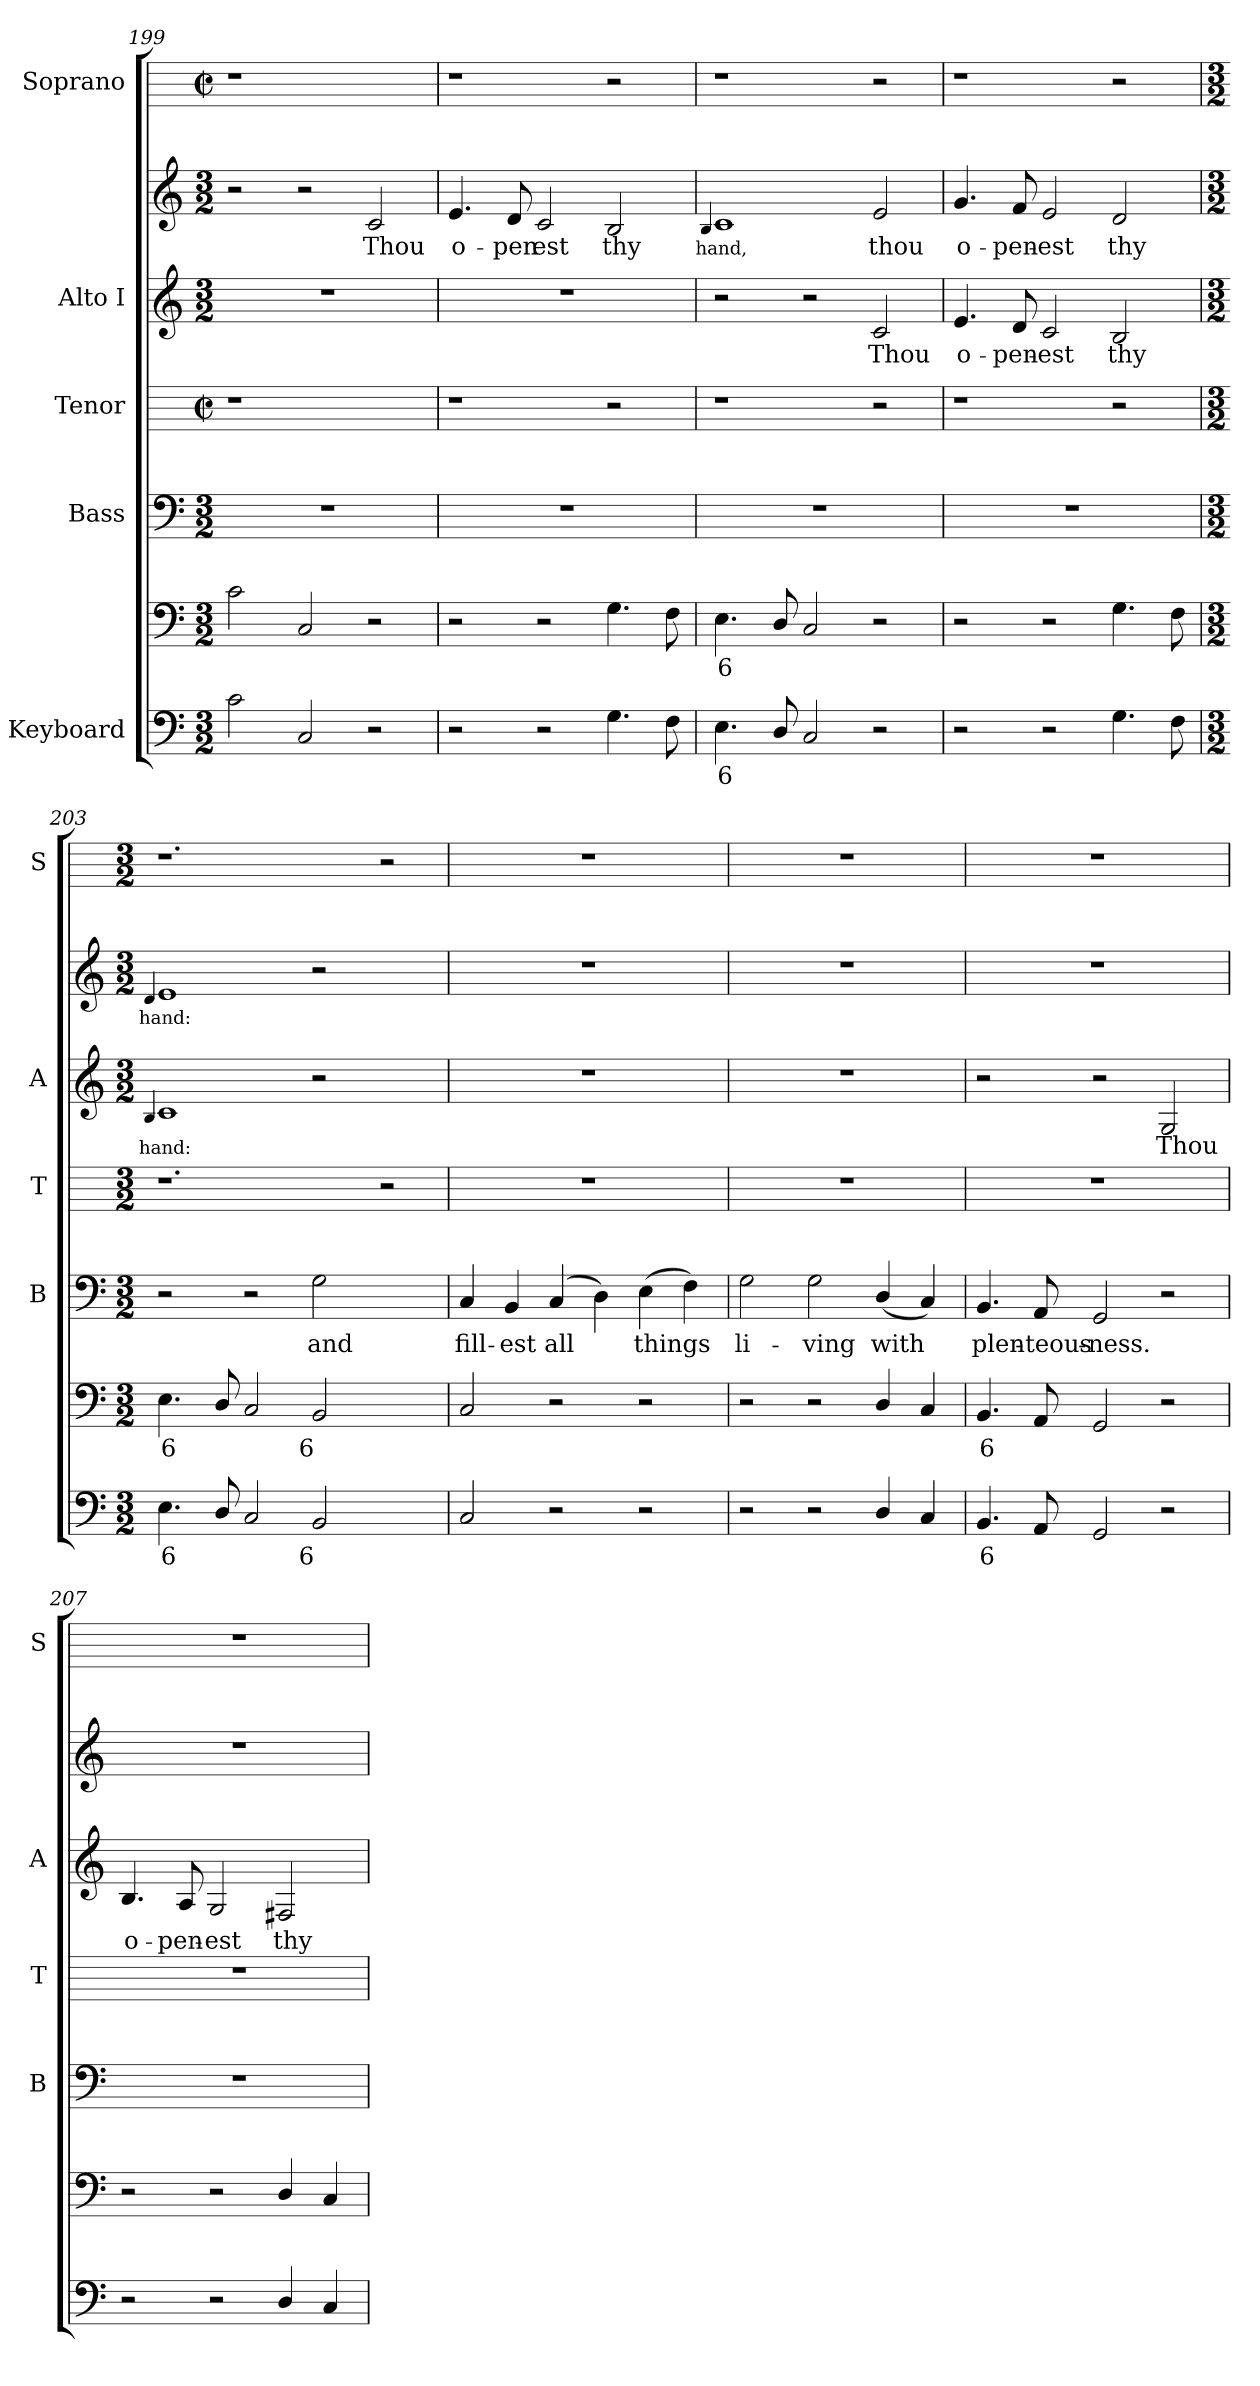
**kern	**text	**kern	**text	**kern	**text	**kern	**kern	**text	**kern	**text	**kern
*part5	*part5	*part5	*part5	*part4	*part4	*part3	*part2	*part2	*part2	*part2	*part1
*staff7	*staff7	*staff6	*staff6	*staff5	*staff5	*staff4	*staff3	*staff3	*staff2	*staff2	*staff1
*I"Keyboard	*	*	*	*I"Bass	*	*I"Tenor	*I"Alto I	*	*	*	*I"Soprano
*	*	*	*	*I'B	*	*I'T	*I'A	*	*	*	*I'S
*clefF4	*	*clefF4	*	*clefF4	*	*	*clefG2	*	*clefG2	*	*
*k[]	*	*k[]	*	*k[]	*	*	*k[]	*	*k[]	*	*
*C:	*	*C:	*	*C:	*	*	*C:	*	*C:	*	*
*M3/2	*	*M3/2	*	*M3/2	*	*M2/2	*M3/2	*	*M3/2	*	*M2/2
*	*	*	*	*	*	*met(c|)	*	*	*	*	*met(c|)
=199	=199	=199	=199	=199	=199	=199	=199	=199	=199	=199	=199
!	!	!	!	!LO:N:vis=1	!	!	!LO:N:vis=1	!	!	!	!
2c	.	2c	.	1.r	.	1r	1.r	.	2r	.	1r
2C	.	2C	.	.	.	.	.	.	2r	.	.
!	!	!	!	!	!	!	!	!	!	!LO:LY:b	!
2r	.	2r	.	.	.	2ryy	.	.	2c	Thou	2ryy
=200	=200	=200	=200	=200	=200	=200	=200	=200	=200	=200	=200
!	!	!	!	!LO:N:vis=1	!	!	!LO:N:vis=1	!	!	!LO:LY:b	!
2r	.	2r	.	1.r	.	1r	1.r	.	4.e	o-	1r
!	!	!	!	!	!	!	!	!	!	!LO:LY:b	!
.	.	.	.	.	.	.	.	.	8d	-pen	.
!	!	!	!	!	!	!	!	!	!	!LO:LY:b	!
2r	.	2r	.	.	.	.	.	.	2c	est	.
!	!	!	!	!	!	!	!	!	!	!LO:LY:b	!
4.G	.	4.G	.	.	.	2r	.	.	2B	thy	2r
8F	.	8F	.	.	.	.	.	.	.	.	.
=201	=201	=201	=201	=201	=201	=201	=201	=201	=201	=201	=201
!	!	!	!	!	!	!	!	!	!	!LO:LY:b	!
.	.	.	.	.	.	.	.	.	4qqB	hand,	.
!	!LO:LY:b	!	!LO:LY:b	!LO:N:vis=1	!	!	!	!	!	!	!
4.E	6	4.E	6	1.r	.	1r	2r	.	1c	.	1r
8D/	.	8D/	.	.	.	.	.	.	.	.	.
2C	.	2C	.	.	.	.	2r	.	.	.	.
!	!	!	!	!	!	!	!	!LO:LY:b	!	!LO:LY:b	!
2r	.	2r	.	.	.	2r	2c	Thou	2e	thou	2r
=202	=202	=202	=202	=202	=202	=202	=202	=202	=202	=202	=202
!	!	!	!	!LO:N:vis=1	!	!	!	!LO:LY:b	!	!LO:LY:b	!
2r	.	2r	.	1.r	.	1r	4.e	o-	4.g	o-	1r
!	!	!	!	!	!	!	!	!LO:LY:b	!	!LO:LY:b	!
.	.	.	.	.	.	.	8d	-pen-	8f	-pen-	.
!	!	!	!	!	!	!	!	!LO:LY:b	!	!LO:LY:b	!
2r	.	2r	.	.	.	.	2c	-est	2e	-est	.
!	!	!	!	!	!	!	!	!LO:LY:b	!	!LO:LY:b	!
4.G	.	4.G	.	.	.	2r	2B	thy	2d	thy	2r
8F	.	8F	.	.	.	.	.	.	.	.	.
!!LO:LB:g=z
=203	=203	=203	=203	=203	=203	=203	=203	=203	=203	=203	=203
*M3/2	*	*M3/2	*	*M3/2	*	*M3/2	*M3/2	*	*M3/2	*	*M3/2
!	!	!	!	!	!	!	!	!LO:LY:b	!	!LO:LY:b	!
.	.	.	.	.	.	.	4qqB	hand:	4qqd/	hand:	.
!	!LO:LY:b	!	!LO:LY:b	!	!	!	!	!	!	!	!
4.E	6	4.E	6	2r	.	1.r	1c	.	1e	.	1.r
8D/	.	8D/	.	.	.	.	.	.	.	.	.
2C	.	2C	.	2r	.	.	.	.	.	.	.
!	!LO:LY:b	!	!LO:LY:b	!	!LO:LY:b	!	!	!	!	!	!
2BB	6	2BB	6	2G	and	.	2r	.	2r	.	.
2ryy	.	2ryy	.	2ryy	.	2r	2ryy	.	2ryy	.	2r
=204	=204	=204	=204	=204	=204	=204	=204	=204	=204	=204	=204
!	!	!	!	!	!LO:LY:b	!	!LO:N:vis=1	!	!LO:N:vis=1	!	!
2C	.	2C	.	4C	fill-	1.r	1.r	.	1.r	.	1.r
!	!	!	!	!	!LO:LY:b	!	!	!	!	!	!
.	.	.	.	4BB	-est	.	.	.	.	.	.
!	!	!	!	!	!LO:LY:b	!	!	!	!	!	!
2r	.	2r	.	(<4C	all	.	.	.	.	.	.
.	.	.	.	4D)	.	.	.	.	.	.	.
!	!	!	!	!	!LO:LY:b	!	!	!	!	!	!
2r	.	2r	.	(>4E	things	.	.	.	.	.	.
.	.	.	.	4F)	.	.	.	.	.	.	.
=205	=205	=205	=205	=205	=205	=205	=205	=205	=205	=205	=205
!	!	!	!	!	!LO:LY:b	!	!LO:N:vis=1	!	!LO:N:vis=1	!	!
2r	.	2r	.	2G	li-	1.r	1.r	.	1.r	.	1.r
!	!	!	!	!	!LO:LY:b	!	!	!	!	!	!
2r	.	2r	.	2G	-ving	.	.	.	.	.	.
!	!	!	!	!	!LO:LY:b	!	!	!	!	!	!
4D/	.	4D/	.	(<4D/	with	.	.	.	.	.	.
4C	.	4C	.	4C)	.	.	.	.	.	.	.
=206	=206	=206	=206	=206	=206	=206	=206	=206	=206	=206	=206
!	!LO:LY:b	!	!LO:LY:b	!	!LO:LY:b	!	!	!	!LO:N:vis=1	!	!
4.BB	6	4.BB	6	4.BB	plen-	1.r	2r	.	1.r	.	1.r
!	!	!	!	!	!LO:LY:b	!	!	!	!	!	!
8AA	.	8AA	.	8AA	-teous-	.	.	.	.	.	.
!	!	!	!	!	!LO:LY:b	!	!	!	!	!	!
2GG	.	2GG	.	2GG	-ness.	.	2r	.	.	.	.
!	!	!	!	!	!	!	!	!LO:LY:b	!	!	!
2r	.	2r	.	2r	.	.	2G	Thou	.	.	.
=207	=207	=207	=207	=207	=207	=207	=207	=207	=207	=207	=207
!	!	!	!	!LO:N:vis=1	!	!	!	!LO:LY:b	!LO:N:vis=1	!	!
2r	.	2r	.	1.r	.	1.r	4.B	o-	1.r	.	1.r
!	!	!	!	!	!	!	!	!LO:LY:b	!	!	!
.	.	.	.	.	.	.	8A	-pen-	.	.	.
!	!	!	!	!	!	!	!	!LO:LY:b	!	!	!
2r	.	2r	.	.	.	.	2G	-est	.	.	.
!	!	!	!	!	!	!	!	!LO:LY:b	!	!	!
4D/	.	4D/	.	.	.	.	2F#X	thy	.	.	.
4C	.	4C	.	.	.	.	.	.	.	.	.
=	=	=	=	=	=	=	=	=	=	=	=
*-	*-	*-	*-	*-	*-	*-	*-	*-	*-	*-	*-
